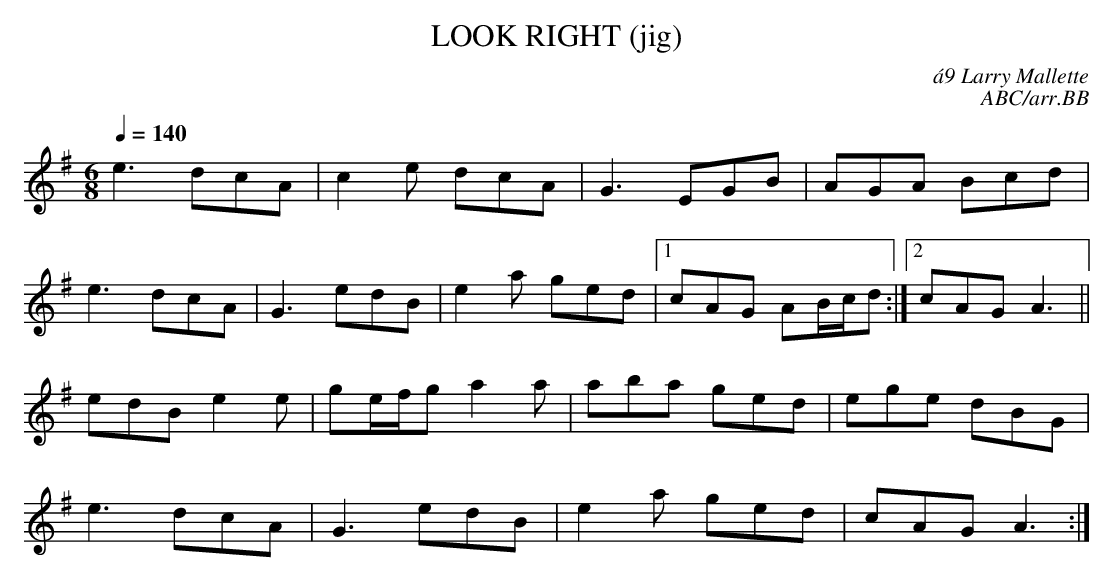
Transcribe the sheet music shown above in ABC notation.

X:1
T:LOOK RIGHT (jig)
C:\'a9 Larry Mallette
C:ABC/arr.BB
Q:1/4=140
M:6/8
L:1/8
K:G
e3 dcA|c2e dcA|G3 EGB|AGA Bcd|
e3 dcA|G3 edB|e2a ged|1 cAG AB/c/d :|\
[2 cAG A3||
edB e2e|ge/f/g a2a|aba ged|ege dBG|
e3 dcA|G3 edB|e2a ged|cAG A3:|
